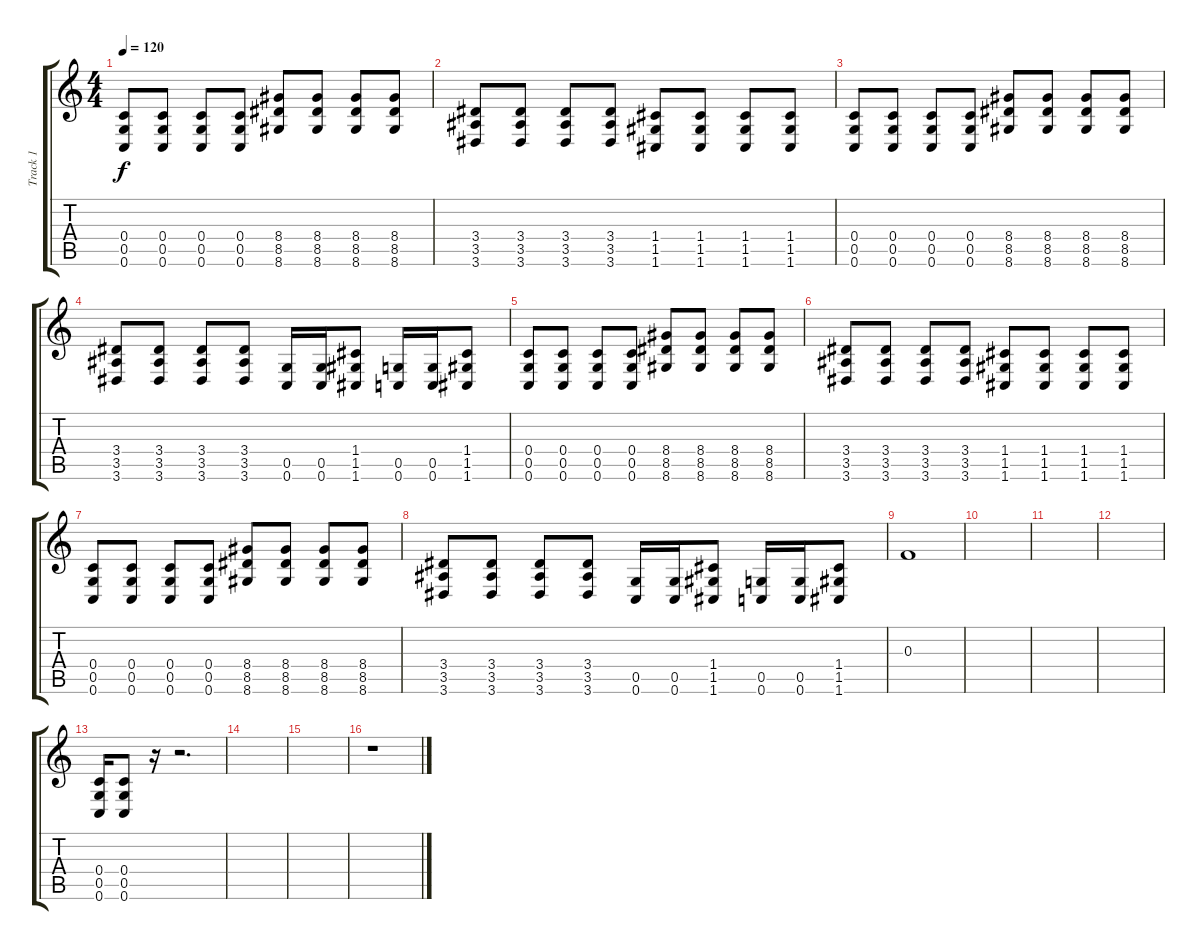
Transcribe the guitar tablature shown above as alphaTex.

\track ("Track 1" "Track 1") {instrument overdrivenguitar}
\staff {score tabs}
\tuning (D4 A3 F3 C3 G2 C2) {hide}
\ts (4 4)
\tempo 120
\clef g2
\ks c
(0.4 0.5 0.6).8{dy f} (0.4 0.5 0.6).8 (0.4 0.5 0.6).8 (0.4 0.5 0.6).8 (8.4 8.5 8.6).8 (8.4 8.5 8.6).8 (8.4 8.5 8.6).8 (8.4 8.5 8.6).8 |
(3.4 3.5 3.6).8 (3.4 3.5 3.6).8 (3.4 3.5 3.6).8 (3.4 3.5 3.6).8 (1.4 1.5 1.6).8 (1.4 1.5 1.6).8 (1.4 1.5 1.6).8 (1.4 1.5 1.6).8 |
(0.4 0.5 0.6).8 (0.4 0.5 0.6).8 (0.4 0.5 0.6).8 (0.4 0.5 0.6).8 (8.4 8.5 8.6).8 (8.4 8.5 8.6).8 (8.4 8.5 8.6).8 (8.4 8.5 8.6).8 |
(3.4 3.5 3.6).8 (3.4 3.5 3.6).8 (3.4 3.5 3.6).8 (3.4 3.5 3.6).8 (0.5 0.6).16 (0.5 0.6).16 (1.4 1.5 1.6).8 (0.5 0.6).16 (0.5 0.6).16 (1.4 1.5 1.6).8 |
(0.4 0.5 0.6).8 (0.4 0.5 0.6).8 (0.4 0.5 0.6).8 (0.4 0.5 0.6).8 (8.4 8.5 8.6).8 (8.4 8.5 8.6).8 (8.4 8.5 8.6).8 (8.4 8.5 8.6).8 |
(3.4 3.5 3.6).8 (3.4 3.5 3.6).8 (3.4 3.5 3.6).8 (3.4 3.5 3.6).8 (1.4 1.5 1.6).8 (1.4 1.5 1.6).8 (1.4 1.5 1.6).8 (1.4 1.5 1.6).8 |
(0.4 0.5 0.6).8 (0.4 0.5 0.6).8 (0.4 0.5 0.6).8 (0.4 0.5 0.6).8 (8.4 8.5 8.6).8 (8.4 8.5 8.6).8 (8.4 8.5 8.6).8 (8.4 8.5 8.6).8 |
(3.4 3.5 3.6).8 (3.4 3.5 3.6).8 (3.4 3.5 3.6).8 (3.4 3.5 3.6).8 (0.5 0.6).16 (0.5 0.6).16 (1.4 1.5 1.6).8 (0.5 0.6).16 (0.5 0.6).16 (1.4 1.5 1.6).8 |
0.3.1 |
|
|
|
(0.4 0.5 0.6).16 (0.4 0.5 0.6).8 r.16 r.2{d} |
|
|
r.1
